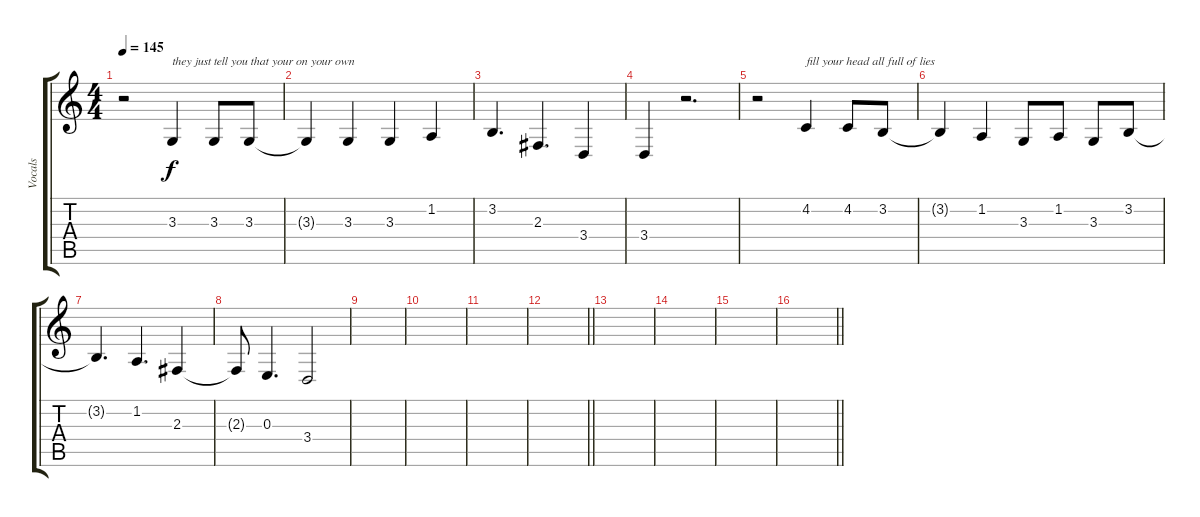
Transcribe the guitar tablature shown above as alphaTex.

\track ("Vocals" "Vocals") {instrument tenorsax}
\staff {score tabs}
\tuning (Db4 Ab3 E3 B2 Gb2 Db2) {hide}
\ts (4 4)
\tempo 145
\clef g2
\ks c
r.2{dy f} 3.3.4{txt "they just tell you that your on your own"} 3.3.8 3.3.8 |
3.3{t}.4 3.3.4 3.3.4 1.2.4 |
3.2.4{d} 2.3.4{d} 3.4.4 |
3.4.4 r.2{d} |
r.2 4.2.4{txt "fill your head all full of lies"} 4.2.8 3.2.8 |
3.2{t}.4 1.2.4 3.3.8 1.2.8 3.3.8 3.2.8 |
3.2{t}.4{d} 1.2.4{d} 2.3.4 |
2.3{t}.8 0.3.4{d} 3.4.2 |
|
|
|
\barLineRight lightlight
|
|
|
|
\barLineRight lightlight
